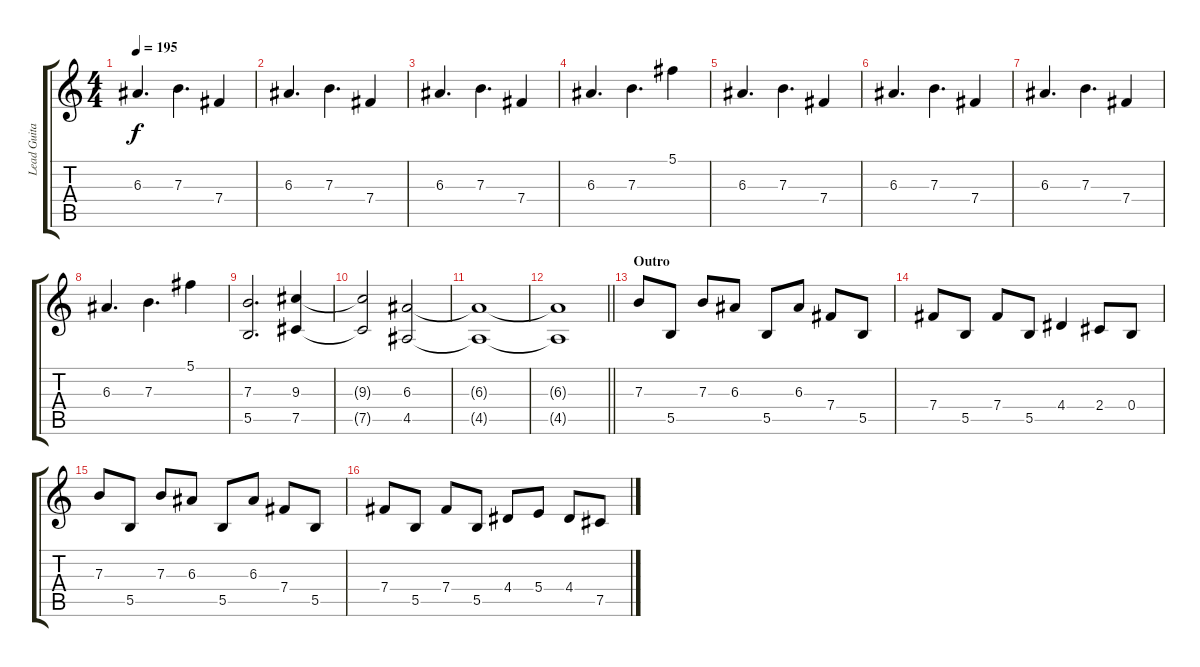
\track ("Lead Guitar" "Lead Guita") {instrument distortionguitar}
\staff {score tabs}
\tuning (Db4 Ab3 E3 B2 Gb2 B1) {hide}
\ts (4 4)
\tempo 195
\clef g2
\ks c
6.3.4{d dy f} 7.3.4{d} 7.4.4 |
6.3.4{d} 7.3.4{d} 7.4.4 |
6.3.4{d} 7.3.4{d} 7.4.4 |
6.3.4{d} 7.3.4{d} 5.1.4 |
6.3.4{d} 7.3.4{d} 7.4.4 |
6.3.4{d} 7.3.4{d} 7.4.4 |
6.3.4{d} 7.3.4{d} 7.4.4 |
6.3.4{d} 7.3.4{d} 5.1.4 |
(7.3 5.5).2{d} (9.3 7.5).4 |
(9.3{t} 7.5{t}).2 (6.3 4.5).2 |
(6.3{t} 4.5{t}).1 |
\barLineRight lightlight
(6.3{t} 4.5{t}).1 |
\section ("" "Outro")
7.3.8 5.5.8 7.3.8 6.3.8 5.5.8 6.3.8 7.4.8 5.5.8 |
7.4.8 5.5.8 7.4.8 5.5.8 4.4.4 2.4.8 0.4.8 |
7.3.8 5.5.8 7.3.8 6.3.8 5.5.8 6.3.8 7.4.8 5.5.8 |
7.4.8 5.5.8 7.4.8 5.5.8 4.4.8 5.4.8 4.4.8 7.5.8
